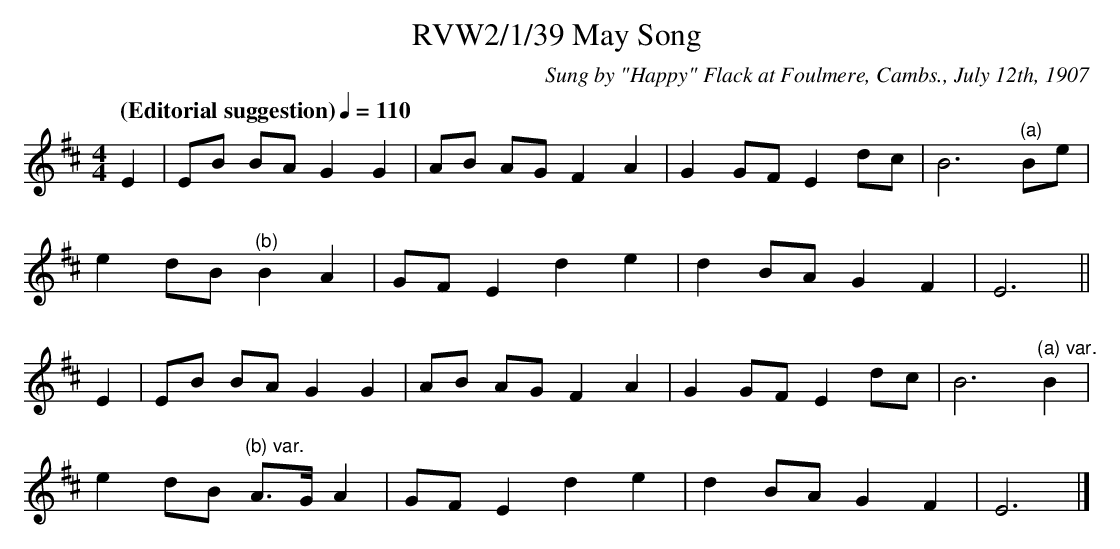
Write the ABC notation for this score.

X:1
T:RVW2/1/39 May Song
C:Sung by "Happy" Flack at Foulmere, Cambs., July 12th, 1907
L:1/8
Q:"(Editorial suggestion)" 1/4=110
M:4/4
K:Edor
E2 | EB BA G2 G2 | AB AG F2 A2 | G2 GF E2 dc | B6"^(a)" Be |
e2 dB"^(b)" B2 A2 | GF E2 d2 e2 | d2 BA G2 F2 | E6 ||
E2 | EB BA G2 G2 | AB AG F2 A2 |G2 GF E2 dc | B6"^(a) var." B2 |
e2 dB"^(b) var." A>G A2 | GF E2 d2 e2 | d2 BA G2 F2 | E6 |]
